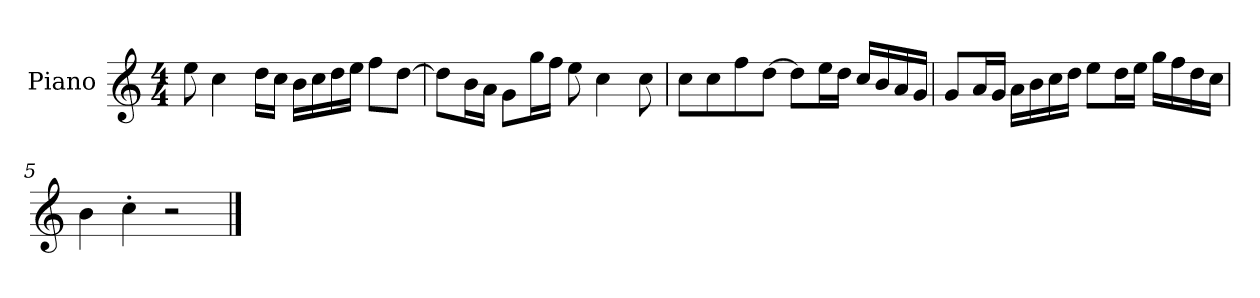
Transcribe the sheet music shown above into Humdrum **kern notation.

**kern
*part1
*staff1
*I"Piano
*I'P-no
*clefG2
*k[]
*M4/4
*MM90
=1
8ee\
4cc\
16dd\LL
16cc\JJ
16b\LL
16cc\
16dd\
16ee\JJ
8ff\L
[8dd\J
=2
8dd\L]
16b\L
16a\JJ
8g\L
16gg\L
16ff\JJ
8ee\
4cc\
8cc\
=3
8cc\L
8cc\
8ff\
[8dd\J
8dd\L]
16ee\L
16dd\JJ
16cc/LL
16b/
16a/
16g/JJ
!!LO:LB:g=z
=4
8g/L
16a/L
16g/JJ
16a\LL
16b\
16cc\
16dd\JJ
8ee\L
16dd\L
16ee\JJ
16gg\LL
16ff\
16dd\
16cc\JJ
=5
4b\
4cc'\
2r
==
*-
